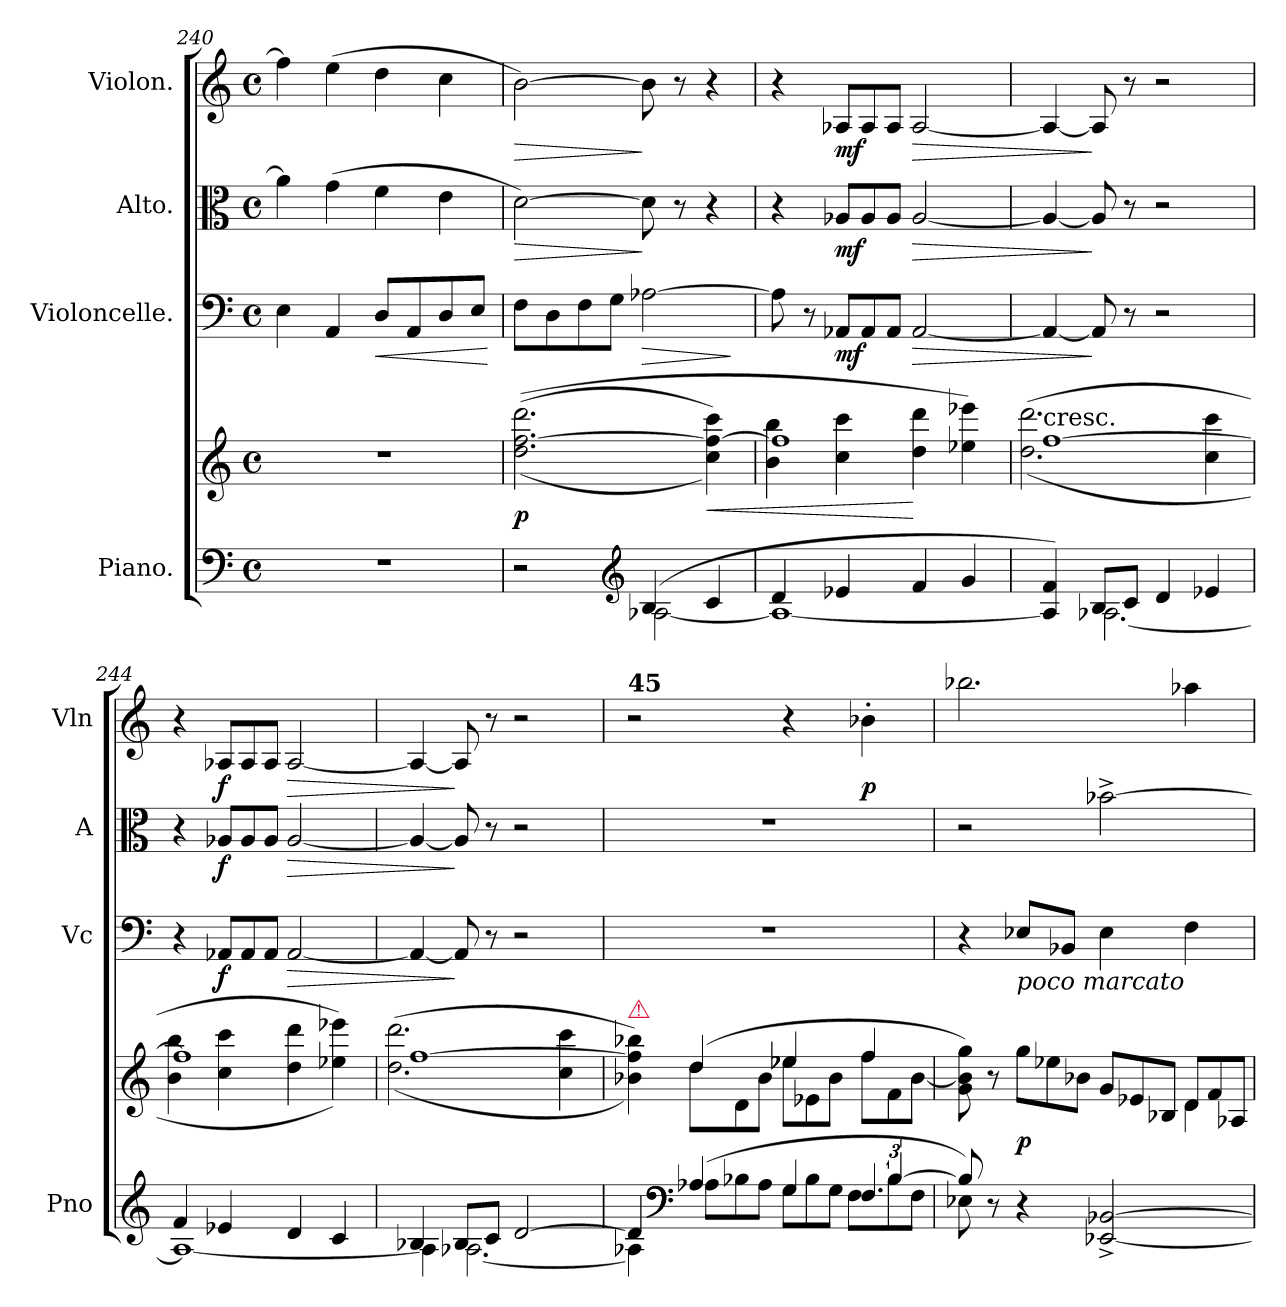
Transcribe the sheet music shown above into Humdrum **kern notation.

**kern	**kern	**dynam	**kern	**dynam	**kern	**dynam	**kern	**dynam
*part4	*part4	*part4	*part3	*part3	*part2	*part2	*part1	*part1
*staff5	*staff4	*staff4/5	*staff3	*staff3	*staff2	*staff2	*staff1	*staff1
*I"Piano.	*	*	*I"Violoncelle.	*	*I"Alto.	*	*I"Violon.	*
*I'Pno	*	*	*I'Vc	*	*I'A	*	*I'Vln	*
*clefF4	*clefG2	*	*clefF4	*	*clefC3	*	*clefG2	*
*k[]	*k[]	*	*k[]	*	*k[]	*	*k[]	*
*M4/4	*M4/4	*	*M4/4	*	*M4/4	*	*M4/4	*
*met(c)	*met(c)	*	*met(c)	*	*met(c)	*	*met(c)	*
=240	=240	=240	=240	=240	=240	=240	=240	=240
1r	1r	.	4E\	.	4a\]	.	4ff\]	.
.	.	.	4AA/	.	(4g\	.	(4ee\	.
!	!	!	!	!LO:HP:b	!	!	!	!
.	.	.	8D/L	<	4f\	.	4dd\	.
.	.	.	8AA/	.	.	.	.	.
.	.	.	8D/	.	4e\	.	4cc\	.
.	.	.	8E/J	.	.	.	.	.
.	.	.	.	[	.	.	.	.
=241	=241	=241	=241	=241	=241	=241	=241	=241
*^	*	*	*	*	*	*	*	*
!	!	!	!	!	!	!	!LO:HP:b	!	!LO:HP:b
2r	2ryy	(<(>(2.dd\ [<2.ff\ 2.ddd\	p	8F\L	.	[2d\)	>	[2b\)	>
.	.	.	.	8D\	.	.	.	.	.
.	.	.	.	8F\	.	.	.	.	.
.	.	.	.	8G\J	.	.	.	.	.
*clefG2	*	*	*	*	*	*	*	*	*
!	!	!	!	!	!LO:HP:b	!	!	!	!
(4B/	[2A-X\	.	.	[2A-X\	>	8d\]	]	8b\]	]
.	.	.	.	.	.	8r	.	8r	.
!	!	!	!LO:HP:b	!	!	!	!	!	!
4c/	.	4cc\ 4ff_\ 4ccc\))	<	.	.	4r	.	4r	.
*v	*v	*	*	*	*	*	*	*	*
.	.	.	.	]	.	.	.	.
=242	=242	=242	=242	=242	=242	=242	=242	=242
*^	*^	*	*	*	*	*	*	*
4d/	1A-_	1ff]	4b\ 4bb\	.	8A-\]	.	4r	.	4r	.
.	.	.	.	.	8r	.	.	.	.	.
*	*	*	*	*	*Xtuplet	*	*Xtuplet	*	*Xtuplet	*
4e-X/	.	.	4cc\ 4ccc\	.	12AA-X/L	mf	12A-X/L	mf	12A-X/L	mf
.	.	.	.	.	12AA-/	.	12A-/	.	12A-/	.
.	.	.	.	.	12AA-/J	.	12A-/J	.	12A-/J	.
!	!	!	!	!	!	!LO:HP:b	!	!LO:HP:b	!	!LO:HP:b
4f/	.	.	4dd\ 4ddd\	[	[2AA-/	>	[2A-/	>	[2A-/	>
4g/	.	.	4ee-X\ 4eee-X\)	.	.	.	.	.	.	.
=243	=243	=243	=243	=243	=243	=243	=243	=243	=243	=243
!	!	!LO:TX:t=cresc.	!	!	!	!	!	!	!	!
4A-]/ 4f/)	4ryy	[1ff	(<(>2.dd\ 2.ddd\	.	4AA-/_	.	4A-/_	.	4A-/_	.
8B/L	[2.A-X\	.	.	.	8AA-/]	]	8A-/]	]	8A-/]	]
8c/J	.	.	.	.	8r	.	8r	.	8r	.
4d/	.	.	.	.	2r	.	2r	.	2r	.
4e-X/	.	.	4cc\ 4ccc\	.	.	.	.	.	.	.
=244	=244	=244	=244	=244	=244	=244	=244	=244	=244	=244
4f/	1A-_	1ff]	4b\ 4bb\	.	4r	.	4r	.	4r	.
4e-X/	.	.	4cc\ 4ccc\	.	12AA-X/L	f	12A-X/L	f	12A-X/L	f
.	.	.	.	.	12AA-/	.	12A-/	.	12A-/	.
.	.	.	.	.	12AA-/J	.	12A-/J	.	12A-/J	.
!	!	!	!	!	!	!LO:HP:b	!	!LO:HP:b	!	!LO:HP:b
4d/	.	.	4dd\ 4ddd\	.	[2AA-/	>	[2A-/	>	[2A-/	>
4c/	.	.	4ee-X\ 4eee-X\))	.	.	.	.	.	.	.
=245	=245	=245	=245	=245	=245	=245	=245	=245	=245	=245
4B-X/	4A-\]	[1ff	(<(>2.dd\ 2.ddd\	.	4AA-/_	.	4A-/_	.	4A-/_	.
8B-/L	[2.A-X\	.	.	.	8AA-/]	]	8A-/]	]	8A-/]	]
8c/J	.	.	.	.	8r	.	8r	.	8r	.
[2d/	.	.	.	.	2r	.	2r	.	2r	.
.	.	.	4cc\ 4ccc\	.	.	.	.	.	.	.
=246	=246	=246	=246	=246	=246	=246	=246	=246	=246	=246
*	*^	*	*	*	*	*	*	*	*	*
!	!	!	!	!	!	!	!	!	!	!LO:TX:a:B:t=45	!
!	!	!	!LO:TX:a:color=crimson:t=⚠	!	!	!	!	!	!	!	!
4d/]	4A-X\]	2ryy	4b-X\ 4ff]\ 4bb-X\))	4ryy	.	1r	.	1r	.	2r	.
*clefF4	*	*	*	*	*	*	*	*	*	*	*
*	*Xtuplet	*	*	*Xtuplet	*	*	*	*	*	*	*
(4A-X/	12A-\L	.	(4dd/	12dd\L	.	.	.	.	.	.	.
.	12B-X\	.	.	12d\	.	.	.	.	.	.	.
.	12A-\J	.	.	12b-\J	.	.	.	.	.	.	.
4G/	12G\L	4ryy	4ee-X/	12ee-X\L	.	.	.	.	.	4r	.
.	12B-\	.	.	12e-X\	.	.	.	.	.	.	.
.	12G\J	.	.	12b-\J	.	.	.	.	.	.	.
12ryy	6.F/	12F\L	4ff/	12ff\L	.	.	.	.	.	4b-X'\	p
[6B-/	.	12B-\	.	12f\	.	.	.	.	.	.	.
.	.	12F\J	.	[12b-\J	.	.	.	.	.	.	.
*	*v	*v	*	*	*	*	*	*	*	*	*
=247	=247	=247	=247	=247	=247	=247	=247	=247	=247	=247
8B-/])	8E-X\	8g\ 8b-]\ 8gg\)	2ryy	.	4r	.	2r	.	2.bb-X\	.
8r	8ryy	8r	.	.	.	.	.	.	.	.
!	!	!	!	!	!LO:TX:b:i:t=poco marcato	!	!	!	!	!
4r	4ryy	12gg\L	.	p	8E-X/L	.	.	.	.	.
.	.	12ee-X\	.	.	.	.	.	.	.	.
.	.	.	.	.	8BB-X/J	.	.	.	.	.
.	.	12b-X\J	.	.	.	.	.	.	.	.
[2EE-X^/ [2BB-X^/	2ryy	12g/L	4ryy	.	4E-\	.	[2b-X^\	.	.	.
.	.	12e-X/	.	.	.	.	.	.	.	.
.	.	12B-X/J	.	.	.	.	.	.	.	.
.	.	12d/L	4d\	.	4F\	.	.	.	4aa-X\	.
.	.	12f/	.	.	.	.	.	.	.	.
.	.	12A-X/J	.	.	.	.	.	.	.	.
*v	*v	*	*	*	*	*	*	*	*	*
*	*v	*v	*	*	*	*	*	*	*
=	=	=	=	=	=	=	=	=
*-	*-	*-	*-	*-	*-	*-	*-	*-
